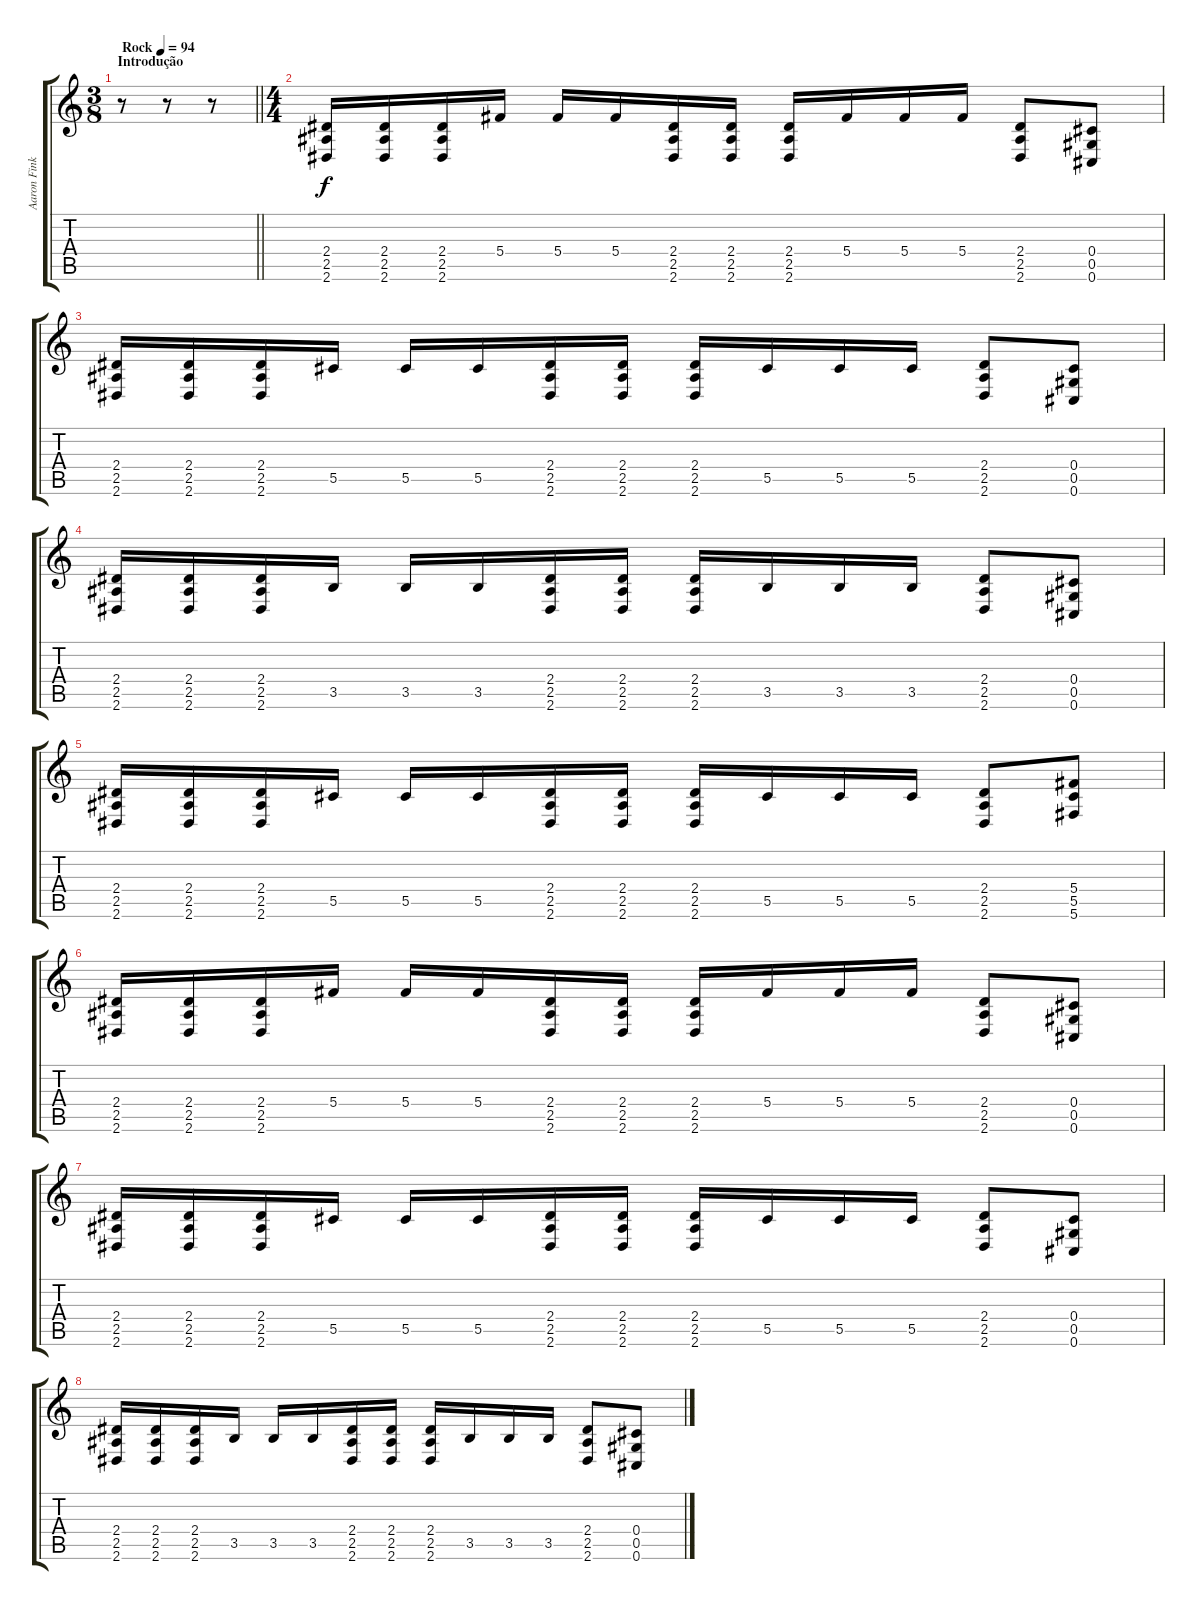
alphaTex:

\track ("Aaron Fink" "Aaron Fink") {instrument distortionguitar}
\staff {score tabs}
\tuning (Eb4 Bb3 Gb3 Db3 Ab2 Db2) {hide}
\ts (3 8)
\section ("" "Introdução")
\tempo (94 "Rock")
\clef g2
\barLineRight lightlight
\ks c
r.8{dy f instrument distortionguitar} r.8 r.8 |
\ts (4 4)
(2.4 2.5 2.6).16 (2.4 2.5 2.6).16 (2.4 2.5 2.6).16 5.4.16 5.4.16 5.4.16 (2.4 2.5 2.6).16 (2.4 2.5 2.6).16 (2.4 2.5 2.6).16 5.4.16 5.4.16 5.4.16 (2.4 2.5 2.6).8 (0.4 0.5 0.6).8 |
(2.4 2.5 2.6).16 (2.4 2.5 2.6).16 (2.4 2.5 2.6).16 5.5.16 5.5.16 5.5.16 (2.4 2.5 2.6).16 (2.4 2.5 2.6).16 (2.4 2.5 2.6).16 5.5.16 5.5.16 5.5.16 (2.4 2.5 2.6).8 (0.4 0.5 0.6).8 |
(2.4 2.5 2.6).16 (2.4 2.5 2.6).16 (2.4 2.5 2.6).16 3.5.16 3.5.16 3.5.16 (2.4 2.5 2.6).16 (2.4 2.5 2.6).16 (2.4 2.5 2.6).16 3.5.16 3.5.16 3.5.16 (2.4 2.5 2.6).8 (0.4 0.5 0.6).8 |
(2.4 2.5 2.6).16 (2.4 2.5 2.6).16 (2.4 2.5 2.6).16 5.5.16 5.5.16 5.5.16 (2.4 2.5 2.6).16 (2.4 2.5 2.6).16 (2.4 2.5 2.6).16 5.5.16 5.5.16 5.5.16 (2.4 2.5 2.6).8 (5.4 5.5 5.6).8 |
(2.4 2.5 2.6).16 (2.4 2.5 2.6).16 (2.4 2.5 2.6).16 5.4.16 5.4.16 5.4.16 (2.4 2.5 2.6).16 (2.4 2.5 2.6).16 (2.4 2.5 2.6).16 5.4.16 5.4.16 5.4.16 (2.4 2.5 2.6).8 (0.4 0.5 0.6).8 |
(2.4 2.5 2.6).16 (2.4 2.5 2.6).16 (2.4 2.5 2.6).16 5.5.16 5.5.16 5.5.16 (2.4 2.5 2.6).16 (2.4 2.5 2.6).16 (2.4 2.5 2.6).16 5.5.16 5.5.16 5.5.16 (2.4 2.5 2.6).8 (0.4 0.5 0.6).8 |
(2.4 2.5 2.6).16 (2.4 2.5 2.6).16 (2.4 2.5 2.6).16 3.5.16 3.5.16 3.5.16 (2.4 2.5 2.6).16 (2.4 2.5 2.6).16 (2.4 2.5 2.6).16 3.5.16 3.5.16 3.5.16 (2.4 2.5 2.6).8 (0.4 0.5 0.6).8
